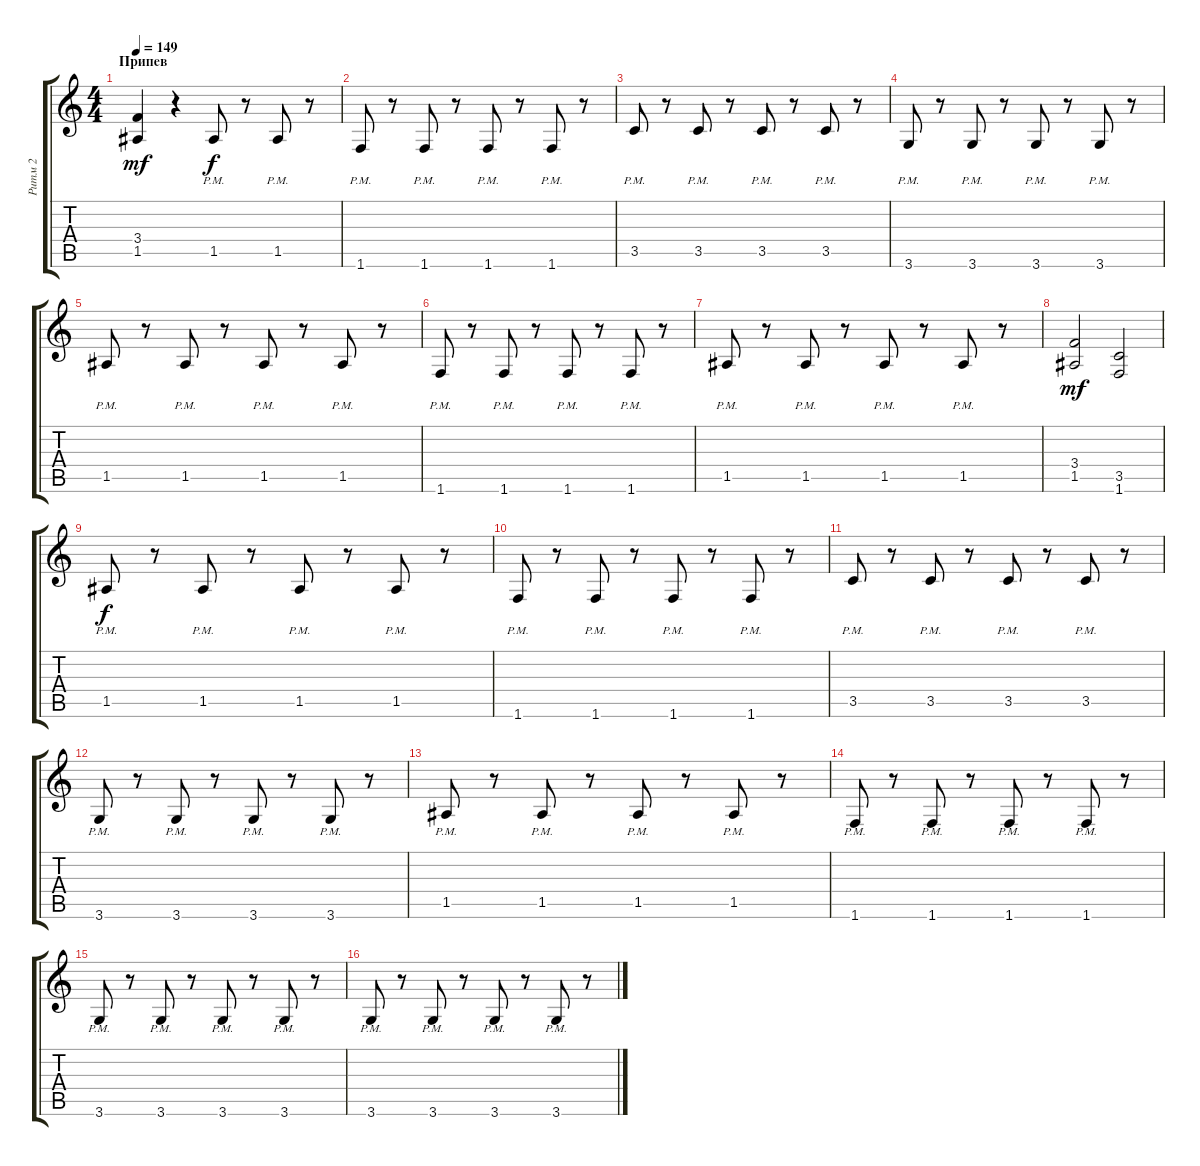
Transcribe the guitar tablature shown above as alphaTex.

\track ("Ритм 2" "Ритм 2") {instrument distortionguitar}
\staff {score tabs}
\tuning (E4 B3 G3 D3 A2 E2) {hide}
\ts (4 4)
\section ("" "Припев")
\tempo 149
\clef g2
\ks c
(3.4 1.5).4{dy mf} r.4 1.5{pm}.8{dy f} r.8 1.5{pm}.8 r.8 |
1.6{pm}.8 r.8 1.6{pm}.8 r.8 1.6{pm}.8 r.8 1.6{pm}.8 r.8 |
3.5{pm}.8 r.8 3.5{pm}.8 r.8 3.5{pm}.8 r.8 3.5{pm}.8 r.8 |
3.6{pm}.8 r.8 3.6{pm}.8 r.8 3.6{pm}.8 r.8 3.6{pm}.8 r.8 |
1.5{pm}.8 r.8 1.5{pm}.8 r.8 1.5{pm}.8 r.8 1.5{pm}.8 r.8 |
1.6{pm}.8 r.8 1.6{pm}.8 r.8 1.6{pm}.8 r.8 1.6{pm}.8 r.8 |
1.5{pm}.8 r.8 1.5{pm}.8 r.8 1.5{pm}.8 r.8 1.5{pm}.8 r.8 |
(3.4 1.5).2{dy mf} (3.5 1.6).2 |
1.5{pm}.8{dy f} r.8 1.5{pm}.8 r.8 1.5{pm}.8 r.8 1.5{pm}.8 r.8 |
1.6{pm}.8 r.8 1.6{pm}.8 r.8 1.6{pm}.8 r.8 1.6{pm}.8 r.8 |
3.5{pm}.8 r.8 3.5{pm}.8 r.8 3.5{pm}.8 r.8 3.5{pm}.8 r.8 |
3.6{pm}.8 r.8 3.6{pm}.8 r.8 3.6{pm}.8 r.8 3.6{pm}.8 r.8 |
1.5{pm}.8 r.8 1.5{pm}.8 r.8 1.5{pm}.8 r.8 1.5{pm}.8 r.8 |
1.6{pm}.8 r.8 1.6{pm}.8 r.8 1.6{pm}.8 r.8 1.6{pm}.8 r.8 |
3.6{pm}.8 r.8 3.6{pm}.8 r.8 3.6{pm}.8 r.8 3.6{pm}.8 r.8 |
3.6{pm}.8 r.8 3.6{pm}.8 r.8 3.6{pm}.8 r.8 3.6{pm}.8 r.8
